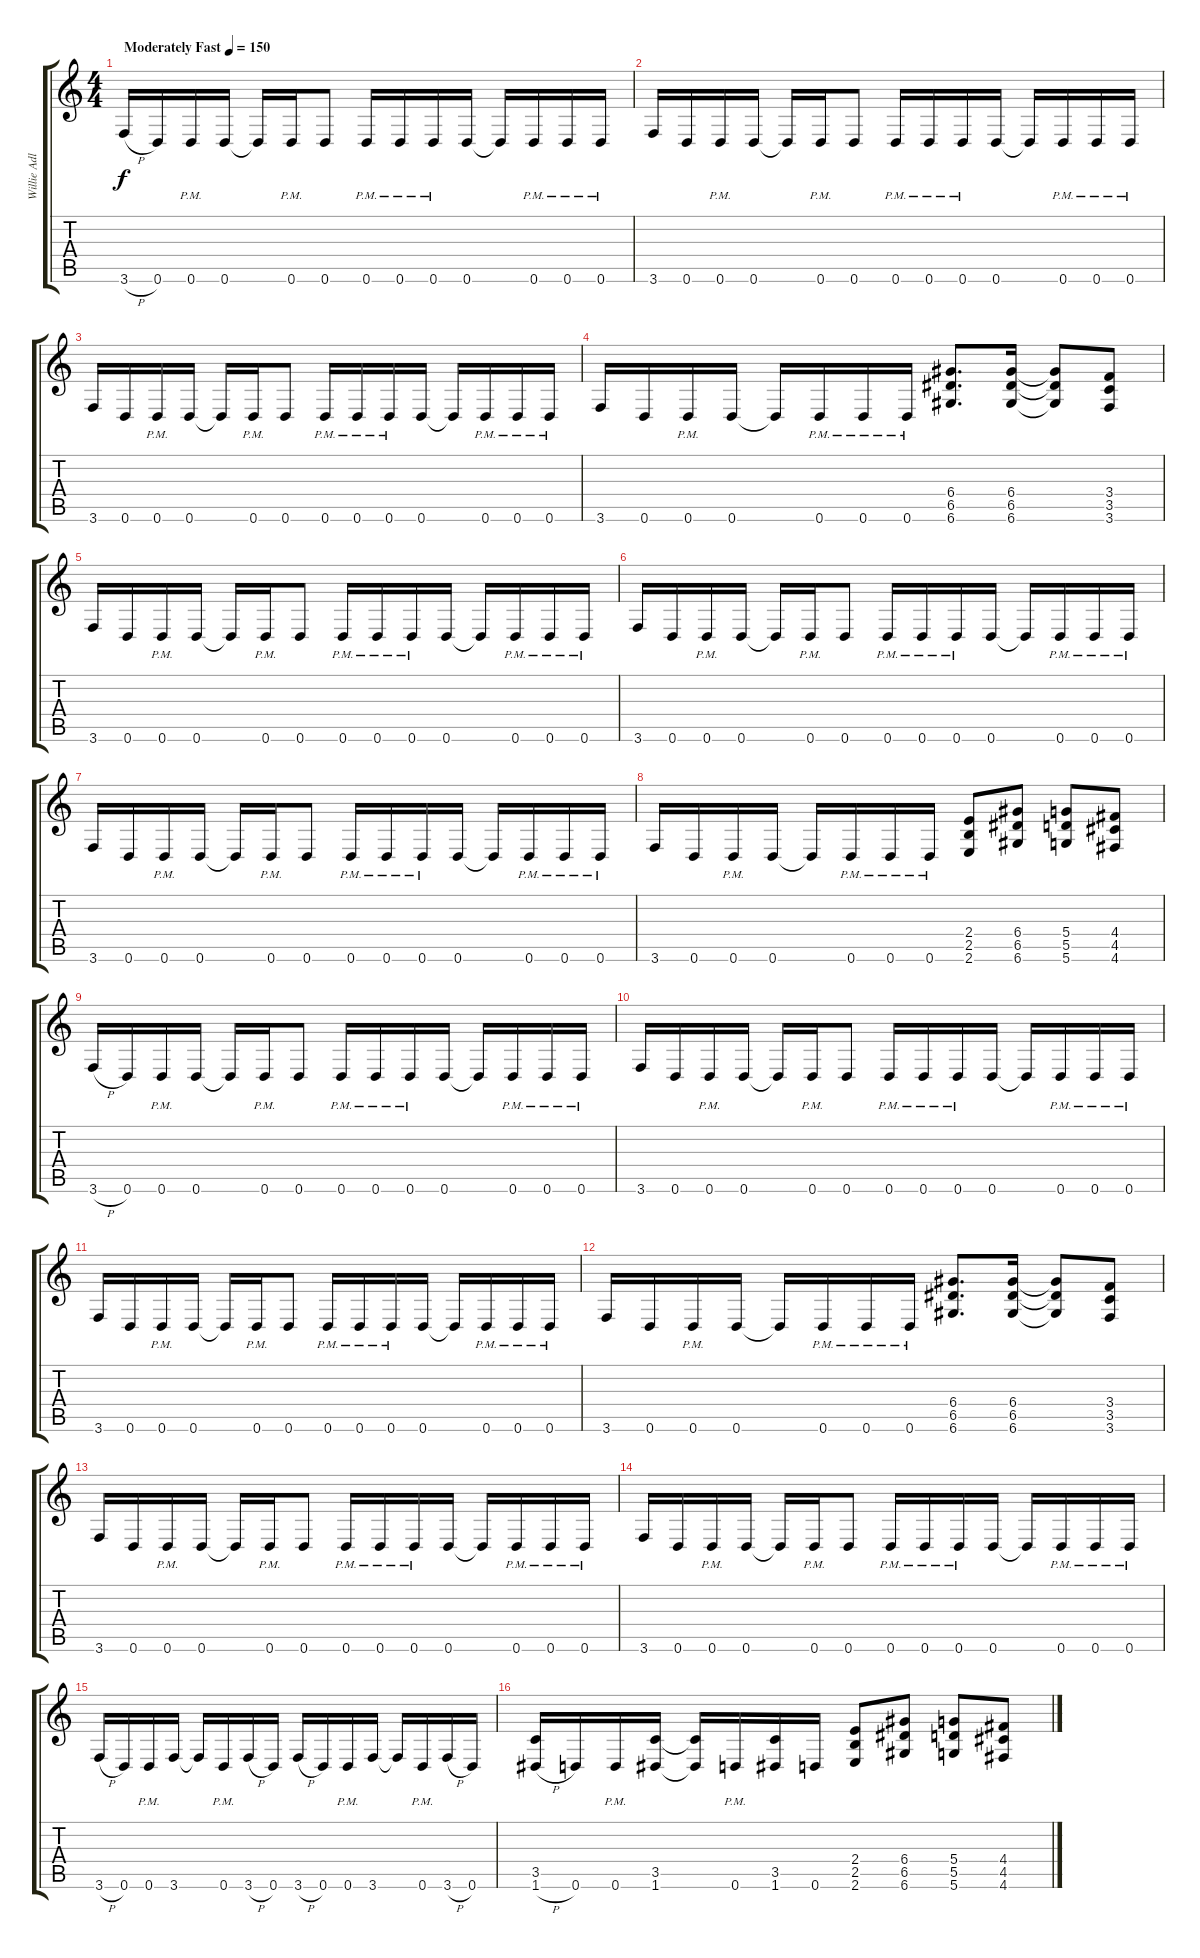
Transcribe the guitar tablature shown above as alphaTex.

\track ("Willie Adler" "Willie Adl") {instrument distortionguitar}
\staff {score tabs}
\tuning (E4 B3 G3 D3 A2 D2) {hide}
\ts (4 4)
\tempo (150 "Moderately Fast")
\clef g2
\ks c
3.6{h}.16{dy f instrument distortionguitar} 0.6.16 0.6{pm}.16 0.6.16 0.6{t}.16 0.6{pm}.16 0.6.8 0.6{pm}.16 0.6{pm}.16 0.6{pm}.16 0.6.16 0.6{t}.16 0.6{pm}.16 0.6{pm}.16 0.6{pm}.16 |
3.6.16 0.6.16 0.6{pm}.16 0.6.16 0.6{t}.16 0.6{pm}.16 0.6.8 0.6{pm}.16 0.6{pm}.16 0.6{pm}.16 0.6.16 0.6{t}.16 0.6{pm}.16 0.6{pm}.16 0.6{pm}.16 |
3.6.16 0.6.16 0.6{pm}.16 0.6.16 0.6{t}.16 0.6{pm}.16 0.6.8 0.6{pm}.16 0.6{pm}.16 0.6{pm}.16 0.6.16 0.6{t}.16 0.6{pm}.16 0.6{pm}.16 0.6{pm}.16 |
3.6.16 0.6.16 0.6{pm}.16 0.6.16 0.6{t}.16 0.6{pm}.16 0.6{pm}.16 0.6{pm}.16 (6.4 6.5 6.6).8{d} (6.4 6.5 6.6).16 (6.4{t} 6.5{t} 6.6{t}).8 (3.4 3.5 3.6).8 |
3.6.16 0.6.16 0.6{pm}.16 0.6.16 0.6{t}.16 0.6{pm}.16 0.6.8 0.6{pm}.16 0.6{pm}.16 0.6{pm}.16 0.6.16 0.6{t}.16 0.6{pm}.16 0.6{pm}.16 0.6{pm}.16 |
3.6.16 0.6.16 0.6{pm}.16 0.6.16 0.6{t}.16 0.6{pm}.16 0.6.8 0.6{pm}.16 0.6{pm}.16 0.6{pm}.16 0.6.16 0.6{t}.16 0.6{pm}.16 0.6{pm}.16 0.6{pm}.16 |
3.6.16 0.6.16 0.6{pm}.16 0.6.16 0.6{t}.16 0.6{pm}.16 0.6.8 0.6{pm}.16 0.6{pm}.16 0.6{pm}.16 0.6.16 0.6{t}.16 0.6{pm}.16 0.6{pm}.16 0.6{pm}.16 |
3.6.16 0.6.16 0.6{pm}.16 0.6.16 0.6{t}.16 0.6{pm}.16 0.6{pm}.16 0.6{pm}.16 (2.4 2.5 2.6).8 (6.4 6.5 6.6).8 (5.4 5.5 5.6).8 (4.4 4.5 4.6).8 |
3.6{h}.16 0.6.16 0.6{pm}.16 0.6.16 0.6{t}.16 0.6{pm}.16 0.6.8 0.6{pm}.16 0.6{pm}.16 0.6{pm}.16 0.6.16 0.6{t}.16 0.6{pm}.16 0.6{pm}.16 0.6{pm}.16 |
3.6.16 0.6.16 0.6{pm}.16 0.6.16 0.6{t}.16 0.6{pm}.16 0.6.8 0.6{pm}.16 0.6{pm}.16 0.6{pm}.16 0.6.16 0.6{t}.16 0.6{pm}.16 0.6{pm}.16 0.6{pm}.16 |
3.6.16 0.6.16 0.6{pm}.16 0.6.16 0.6{t}.16 0.6{pm}.16 0.6.8 0.6{pm}.16 0.6{pm}.16 0.6{pm}.16 0.6.16 0.6{t}.16 0.6{pm}.16 0.6{pm}.16 0.6{pm}.16 |
3.6.16 0.6.16 0.6{pm}.16 0.6.16 0.6{t}.16 0.6{pm}.16 0.6{pm}.16 0.6{pm}.16 (6.4 6.5 6.6).8{d} (6.4 6.5 6.6).16 (6.4{t} 6.5{t} 6.6{t}).8 (3.4 3.5 3.6).8 |
3.6.16 0.6.16 0.6{pm}.16 0.6.16 0.6{t}.16 0.6{pm}.16 0.6.8 0.6{pm}.16 0.6{pm}.16 0.6{pm}.16 0.6.16 0.6{t}.16 0.6{pm}.16 0.6{pm}.16 0.6{pm}.16 |
3.6.16 0.6.16 0.6{pm}.16 0.6.16 0.6{t}.16 0.6{pm}.16 0.6.8 0.6{pm}.16 0.6{pm}.16 0.6{pm}.16 0.6.16 0.6{t}.16 0.6{pm}.16 0.6{pm}.16 0.6{pm}.16 |
3.6{h}.16 0.6.16 0.6{pm}.16 3.6.16 3.6{t}.16 0.6{pm}.16 3.6{h}.16 0.6.16 3.6{h}.16 0.6.16 0.6{pm}.16 3.6.16 3.6{t}.16 0.6{pm}.16 3.6{h}.16 0.6.16 |
(3.5 1.6{h}).16 0.6.16 0.6{pm}.16 (3.5 1.6).16 (3.5{t} 1.6{t}).16 0.6{pm}.16 (3.5 1.6).16 0.6.16 (2.4 2.5 2.6).8 (6.4 6.5 6.6).8 (5.4 5.5 5.6).8 (4.4 4.5 4.6).8
